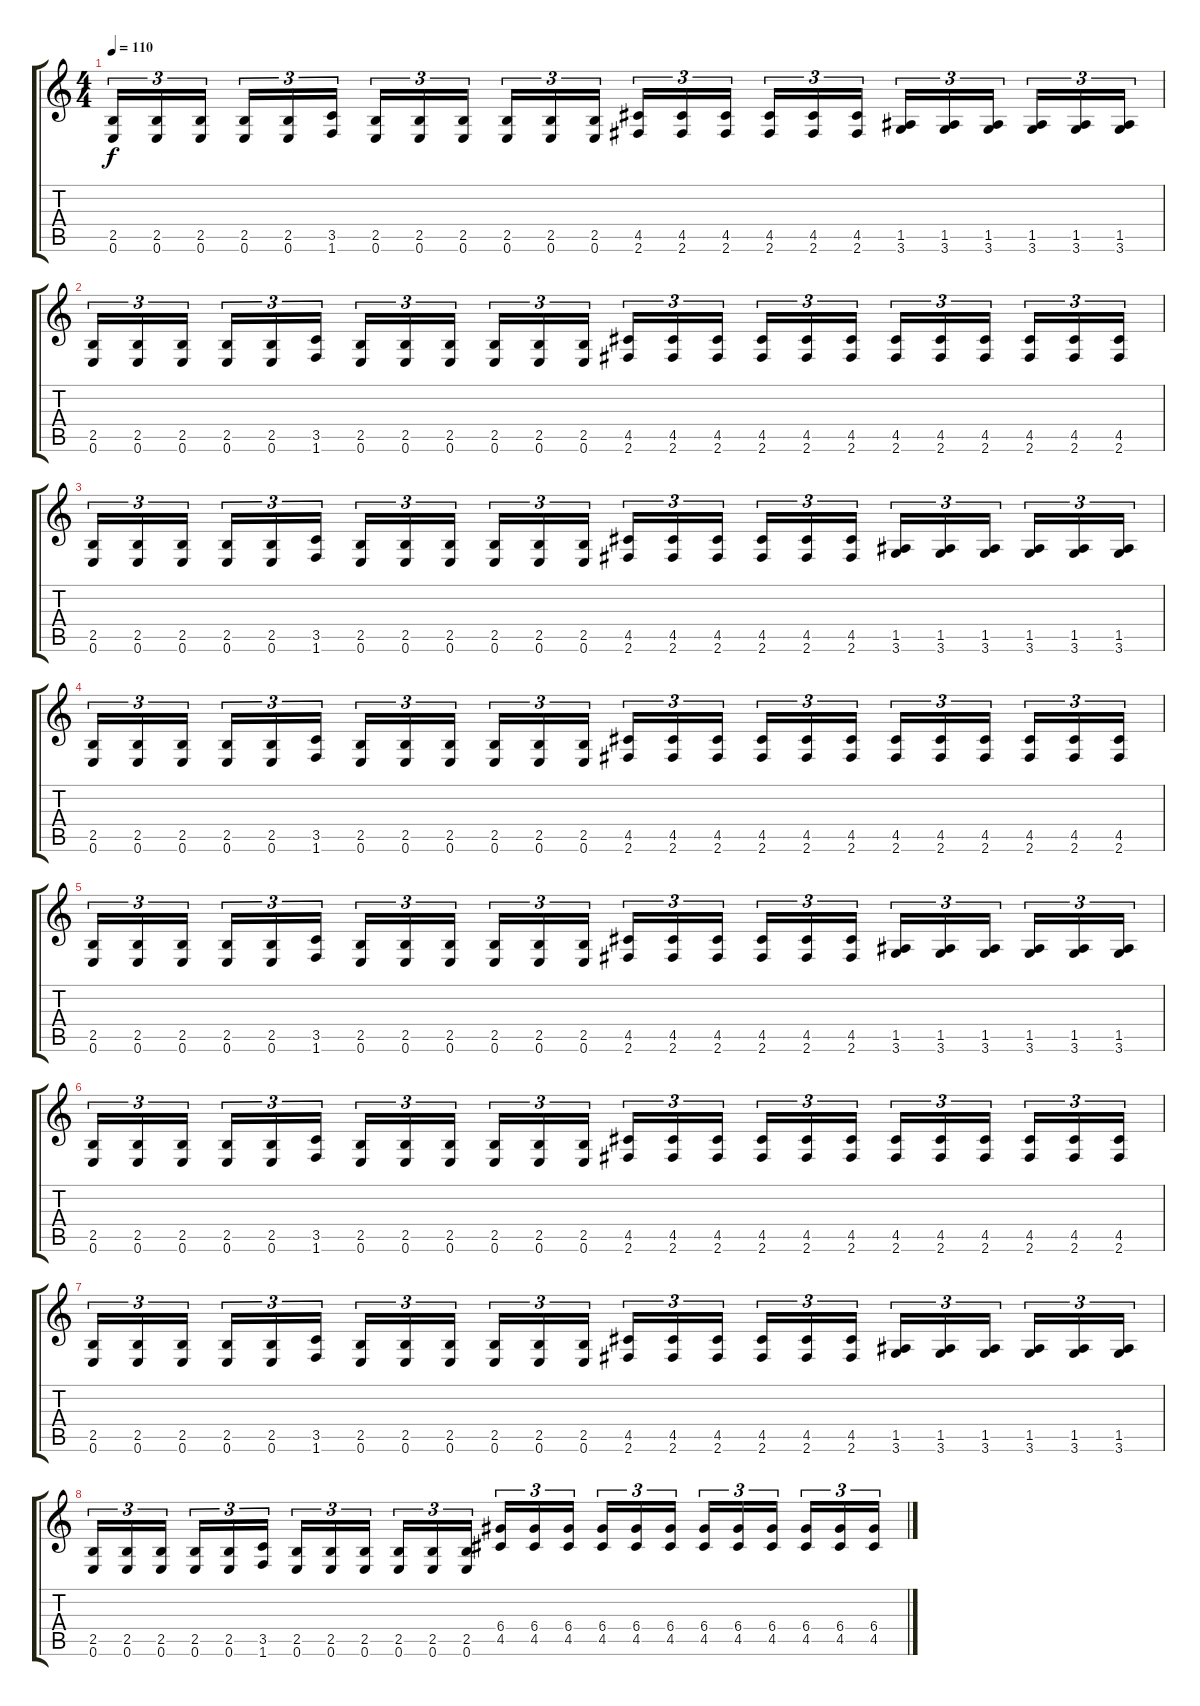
\track "" {instrument distortionguitar}
\staff {score tabs}
\tuning (E4 B3 G3 D3 A2 E2) {hide}
\ts (4 4)
\tempo 110
\clef g2
\ks c
(2.5 0.6).16{tu (3 2) dy f} (2.5 0.6).16{tu (3 2)} (2.5 0.6).16{tu (3 2)} (2.5 0.6).16{tu (3 2)} (2.5 0.6).16{tu (3 2)} (3.5 1.6).16{tu (3 2)} (2.5 0.6).16{tu (3 2)} (2.5 0.6).16{tu (3 2)} (2.5 0.6).16{tu (3 2)} (2.5 0.6).16{tu (3 2)} (2.5 0.6).16{tu (3 2)} (2.5 0.6).16{tu (3 2)} (4.5 2.6).16{tu (3 2)} (4.5 2.6).16{tu (3 2)} (4.5 2.6).16{tu (3 2)} (4.5 2.6).16{tu (3 2)} (4.5 2.6).16{tu (3 2)} (4.5 2.6).16{tu (3 2)} (1.5 3.6).16{tu (3 2)} (1.5 3.6).16{tu (3 2)} (1.5 3.6).16{tu (3 2)} (1.5 3.6).16{tu (3 2)} (1.5 3.6).16{tu (3 2)} (1.5 3.6).16{tu (3 2)} |
(2.5 0.6).16{tu (3 2)} (2.5 0.6).16{tu (3 2)} (2.5 0.6).16{tu (3 2)} (2.5 0.6).16{tu (3 2)} (2.5 0.6).16{tu (3 2)} (3.5 1.6).16{tu (3 2)} (2.5 0.6).16{tu (3 2)} (2.5 0.6).16{tu (3 2)} (2.5 0.6).16{tu (3 2)} (2.5 0.6).16{tu (3 2)} (2.5 0.6).16{tu (3 2)} (2.5 0.6).16{tu (3 2)} (4.5 2.6).16{tu (3 2)} (4.5 2.6).16{tu (3 2)} (4.5 2.6).16{tu (3 2)} (4.5 2.6).16{tu (3 2)} (4.5 2.6).16{tu (3 2)} (4.5 2.6).16{tu (3 2)} (4.5 2.6).16{tu (3 2)} (4.5 2.6).16{tu (3 2)} (4.5 2.6).16{tu (3 2)} (4.5 2.6).16{tu (3 2)} (4.5 2.6).16{tu (3 2)} (4.5 2.6).16{tu (3 2)} |
(2.5 0.6).16{tu (3 2)} (2.5 0.6).16{tu (3 2)} (2.5 0.6).16{tu (3 2)} (2.5 0.6).16{tu (3 2)} (2.5 0.6).16{tu (3 2)} (3.5 1.6).16{tu (3 2)} (2.5 0.6).16{tu (3 2)} (2.5 0.6).16{tu (3 2)} (2.5 0.6).16{tu (3 2)} (2.5 0.6).16{tu (3 2)} (2.5 0.6).16{tu (3 2)} (2.5 0.6).16{tu (3 2)} (4.5 2.6).16{tu (3 2)} (4.5 2.6).16{tu (3 2)} (4.5 2.6).16{tu (3 2)} (4.5 2.6).16{tu (3 2)} (4.5 2.6).16{tu (3 2)} (4.5 2.6).16{tu (3 2)} (1.5 3.6).16{tu (3 2)} (1.5 3.6).16{tu (3 2)} (1.5 3.6).16{tu (3 2)} (1.5 3.6).16{tu (3 2)} (1.5 3.6).16{tu (3 2)} (1.5 3.6).16{tu (3 2)} |
(2.5 0.6).16{tu (3 2)} (2.5 0.6).16{tu (3 2)} (2.5 0.6).16{tu (3 2)} (2.5 0.6).16{tu (3 2)} (2.5 0.6).16{tu (3 2)} (3.5 1.6).16{tu (3 2)} (2.5 0.6).16{tu (3 2)} (2.5 0.6).16{tu (3 2)} (2.5 0.6).16{tu (3 2)} (2.5 0.6).16{tu (3 2)} (2.5 0.6).16{tu (3 2)} (2.5 0.6).16{tu (3 2)} (4.5 2.6).16{tu (3 2)} (4.5 2.6).16{tu (3 2)} (4.5 2.6).16{tu (3 2)} (4.5 2.6).16{tu (3 2)} (4.5 2.6).16{tu (3 2)} (4.5 2.6).16{tu (3 2)} (4.5 2.6).16{tu (3 2)} (4.5 2.6).16{tu (3 2)} (4.5 2.6).16{tu (3 2)} (4.5 2.6).16{tu (3 2)} (4.5 2.6).16{tu (3 2)} (4.5 2.6).16{tu (3 2)} |
(2.5 0.6).16{tu (3 2)} (2.5 0.6).16{tu (3 2)} (2.5 0.6).16{tu (3 2)} (2.5 0.6).16{tu (3 2)} (2.5 0.6).16{tu (3 2)} (3.5 1.6).16{tu (3 2)} (2.5 0.6).16{tu (3 2)} (2.5 0.6).16{tu (3 2)} (2.5 0.6).16{tu (3 2)} (2.5 0.6).16{tu (3 2)} (2.5 0.6).16{tu (3 2)} (2.5 0.6).16{tu (3 2)} (4.5 2.6).16{tu (3 2)} (4.5 2.6).16{tu (3 2)} (4.5 2.6).16{tu (3 2)} (4.5 2.6).16{tu (3 2)} (4.5 2.6).16{tu (3 2)} (4.5 2.6).16{tu (3 2)} (1.5 3.6).16{tu (3 2)} (1.5 3.6).16{tu (3 2)} (1.5 3.6).16{tu (3 2)} (1.5 3.6).16{tu (3 2)} (1.5 3.6).16{tu (3 2)} (1.5 3.6).16{tu (3 2)} |
(2.5 0.6).16{tu (3 2)} (2.5 0.6).16{tu (3 2)} (2.5 0.6).16{tu (3 2)} (2.5 0.6).16{tu (3 2)} (2.5 0.6).16{tu (3 2)} (3.5 1.6).16{tu (3 2)} (2.5 0.6).16{tu (3 2)} (2.5 0.6).16{tu (3 2)} (2.5 0.6).16{tu (3 2)} (2.5 0.6).16{tu (3 2)} (2.5 0.6).16{tu (3 2)} (2.5 0.6).16{tu (3 2)} (4.5 2.6).16{tu (3 2)} (4.5 2.6).16{tu (3 2)} (4.5 2.6).16{tu (3 2)} (4.5 2.6).16{tu (3 2)} (4.5 2.6).16{tu (3 2)} (4.5 2.6).16{tu (3 2)} (4.5 2.6).16{tu (3 2)} (4.5 2.6).16{tu (3 2)} (4.5 2.6).16{tu (3 2)} (4.5 2.6).16{tu (3 2)} (4.5 2.6).16{tu (3 2)} (4.5 2.6).16{tu (3 2)} |
(2.5 0.6).16{tu (3 2)} (2.5 0.6).16{tu (3 2)} (2.5 0.6).16{tu (3 2)} (2.5 0.6).16{tu (3 2)} (2.5 0.6).16{tu (3 2)} (3.5 1.6).16{tu (3 2)} (2.5 0.6).16{tu (3 2)} (2.5 0.6).16{tu (3 2)} (2.5 0.6).16{tu (3 2)} (2.5 0.6).16{tu (3 2)} (2.5 0.6).16{tu (3 2)} (2.5 0.6).16{tu (3 2)} (4.5 2.6).16{tu (3 2)} (4.5 2.6).16{tu (3 2)} (4.5 2.6).16{tu (3 2)} (4.5 2.6).16{tu (3 2)} (4.5 2.6).16{tu (3 2)} (4.5 2.6).16{tu (3 2)} (1.5 3.6).16{tu (3 2)} (1.5 3.6).16{tu (3 2)} (1.5 3.6).16{tu (3 2)} (1.5 3.6).16{tu (3 2)} (1.5 3.6).16{tu (3 2)} (1.5 3.6).16{tu (3 2)} |
(2.5 0.6).16{tu (3 2)} (2.5 0.6).16{tu (3 2)} (2.5 0.6).16{tu (3 2)} (2.5 0.6).16{tu (3 2)} (2.5 0.6).16{tu (3 2)} (3.5 1.6).16{tu (3 2)} (2.5 0.6).16{tu (3 2)} (2.5 0.6).16{tu (3 2)} (2.5 0.6).16{tu (3 2)} (2.5 0.6).16{tu (3 2)} (2.5 0.6).16{tu (3 2)} (2.5 0.6).16{tu (3 2)} (6.4 4.5).16{tu (3 2)} (6.4 4.5).16{tu (3 2)} (6.4 4.5).16{tu (3 2)} (6.4 4.5).16{tu (3 2)} (6.4 4.5).16{tu (3 2)} (6.4 4.5).16{tu (3 2)} (6.4 4.5).16{tu (3 2)} (6.4 4.5).16{tu (3 2)} (6.4 4.5).16{tu (3 2)} (6.4 4.5).16{tu (3 2)} (6.4 4.5).16{tu (3 2)} (6.4 4.5).16{tu (3 2)}
